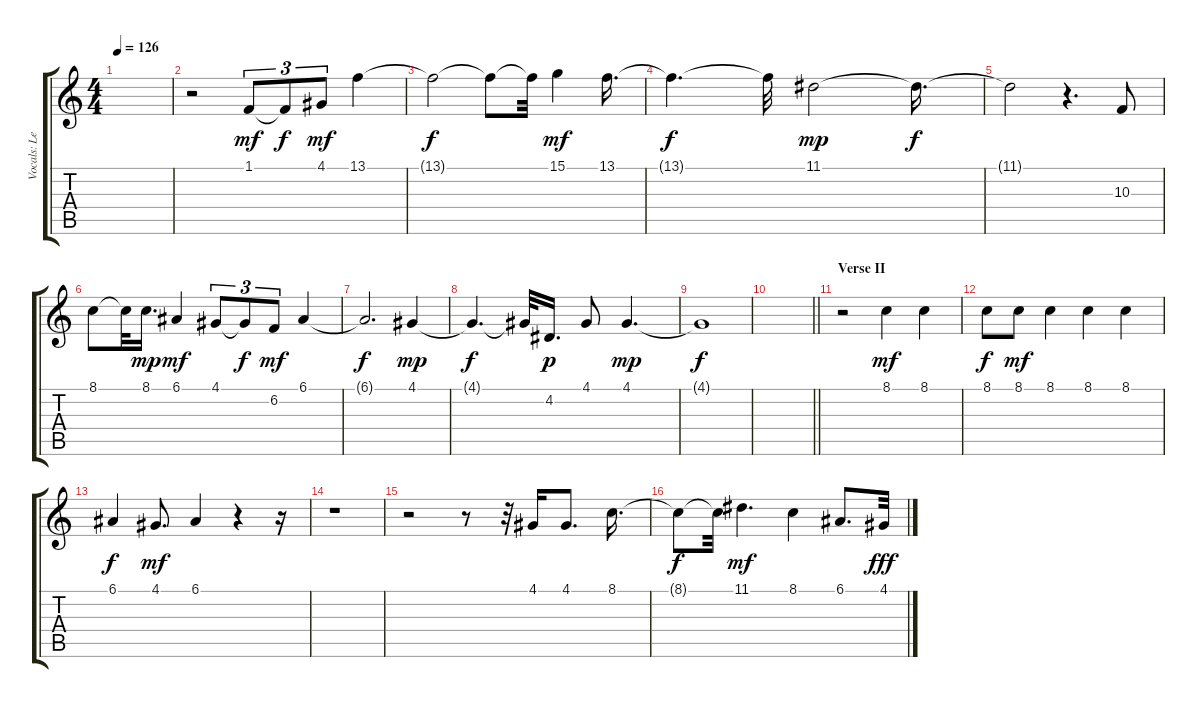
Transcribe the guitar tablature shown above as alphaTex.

\track ("Vocals: Lead" "Vocals: Le") {instrument lead3calliope}
\staff {score tabs}
\tuning (E4 B3 G3 D3 A2 E2) {hide}
\ts (4 4)
\tempo 126
\clef g2
\ks c
|
r.2 1.1.8{tu (3 2) dy mf} 1.1{t}.8{tu (3 2) dy f} 4.1.8{tu (3 2) dy mf} 13.1.4 |
13.1{t}.2{dy f} 13.1{t}.8 13.1{t}.32 15.1.4{dy mf} 13.1.16{d} |
13.1{t}.4{d dy f} 13.1{t}.32 11.1.2{dy mp} 11.1{t}.16{d dy f} |
11.1{t}.2 r.4{d} 10.3.8 |
8.1.8 8.1{t}.32 8.1.16{d dy mp} 6.1.4{dy mf} 4.1.8{tu (3 2)} 4.1{t}.8{tu (3 2) dy f} 6.2.8{tu (3 2) dy mf} 6.1.4 |
6.1{t}.2{d dy f} 4.1.4{dy mp} |
4.1{t}.4{d dy f} 4.1{t}.32 4.2.16{d dy p} 4.1.8 4.1.4{d dy mp} |
4.1{t}.1{dy f} |
\barLineRight lightlight
|
\section ("" "Verse II")
r.2 8.1.4{dy mf} 8.1.4 |
8.1.8{dy f} 8.1.8{dy mf} 8.1.4 8.1.4 8.1.4 |
6.1.4{dy f} 4.1.8{d dy mf} 6.1.4 r.4 r.16 |
r.1 |
r.2 r.8 r.32 4.1.16 4.1.8{d} 8.1.16{d} |
8.1{t}.8{dy f} 8.1{t}.32 11.1.4{d dy mf} 8.1.4 6.1.8{d} 4.1.32{dy fff}
